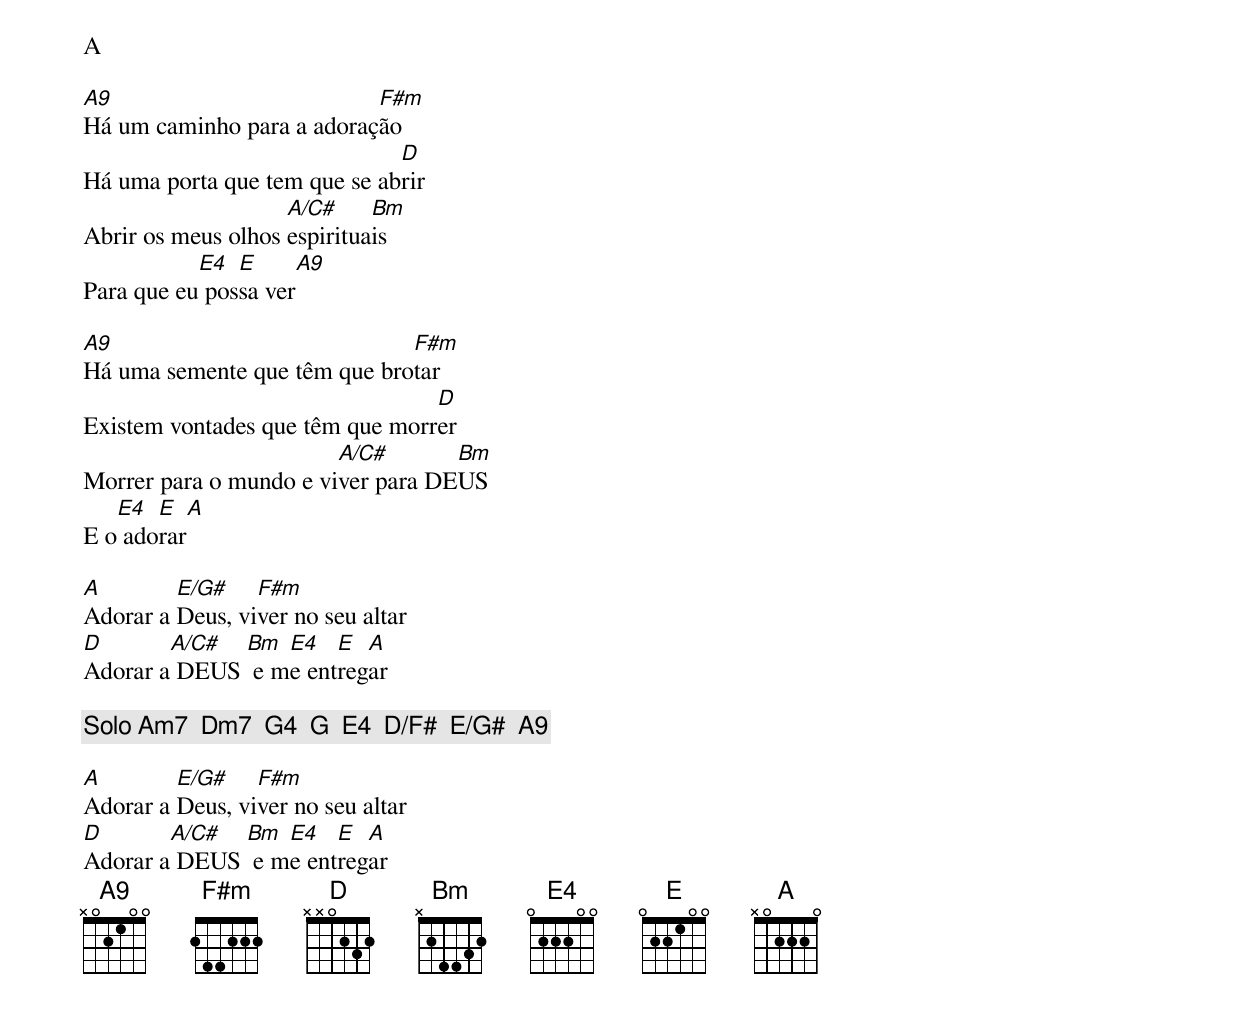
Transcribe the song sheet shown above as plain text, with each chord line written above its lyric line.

A

A9                         F#m
Há um caminho para a adoração
                              D
Há uma porta que tem que se abrir
                    A/C#     Bm
Abrir os meus olhos espirituais
           E4  E     A9
Para que eu possa ver

A9                            F#m
Há uma semente que têm que brotar
                                 D
Existem vontades que têm que morrer
                        A/C#       Bm
Morrer para o mundo e viver para DEUS
   E4  E  A
E o adorar

A        E/G#    F#m
Adorar a Deus, viver no seu altar
D       A/C#  Bm  E4   E  A
Adorar a DEUS  e me entregar

[Solo] Am7  Dm7  G4  G  E4  D/F#  E/G#  A9

A        E/G#    F#m
Adorar a Deus, viver no seu altar
D       A/C#  Bm  E4   E  A
Adorar a DEUS  e me entregar
